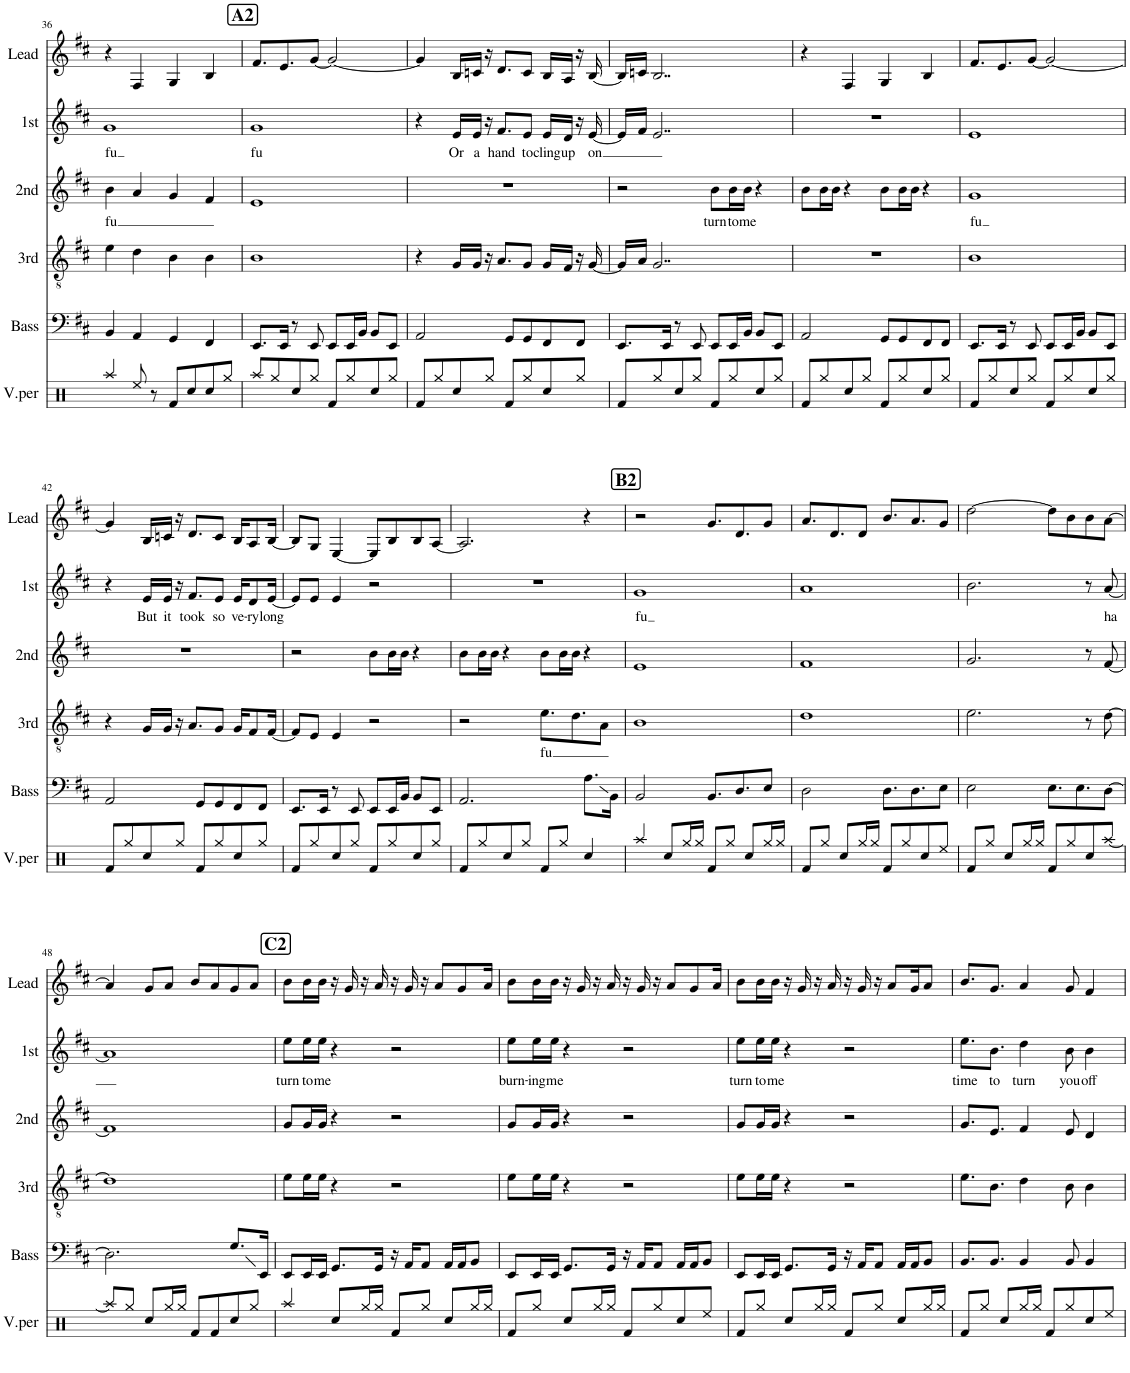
**kern	**kern	**kern	**text	**kern	**text	**kern	**text	**kern
*part6	*part5	*part4	*part4	*part3	*part3	*part2	*part2	*part1
*staff6	*staff5	*staff4	*staff4	*staff3	*staff3	*staff2	*staff2	*staff1
*I"V.per	*I"Bass	*I"3rd	*	*I"2nd	*	*I"1st	*	*I"Lead
*I'V.per	*I'Bass	*I'3rd	*	*I'2nd	*	*I'1st	*	*I'Lead
!!LO:PB:g=z
*clefX	*clefF4	*clefGv2	*	*clefG2	*	*clefG2	*	*clefG2
*k[]	*k[f#c#]	*k[f#c#]	*	*k[f#c#]	*	*k[f#c#]	*	*k[f#c#]
*M4/4	*M4/4	*M4/4	*	*M4/4	*	*M4/4	*	*M4/4
=36	=36	=36	=36	=36	=36	=36	=36	=36
!	!	!	!	!	!LO:LY:b	!	!LO:LY:b	!
4Raa/	4BB/	4e\	.	4b\	fu	1g	fu	4r
8Ree/	4AA/	4d\	.	4a/	.	.	.	4F#/
8r	.	.	.	.	.	.	.	.
8Rf/L	4GG/	4B\	.	4g/	.	.	.	4G/
8Rcc/	.	.	.	.	.	.	.	.
8Rcc/	4FF#/	4B\	.	4f#/	.	.	.	4B/
8Rgg/J	.	.	.	.	.	.	.	.
!!LO:REH:place=s1:a:B:cj:fs=14:t=A2
=37	=37	=37	=37	=37	=37	=37	=37	=37
!	!	!	!	!	!	!	!LO:LY:b	!
8Raa/L	8.EE/L	1B	.	1e	.	1g	fu	8.f#/L
8Rgg/	.	.	.	.	.	.	.	.
.	16EE/Jk	.	.	.	.	.	.	8.e/
8Rcc/	8r	.	.	.	.	.	.	.
8Rgg/J	8EE/	.	.	.	.	.	.	[8g/J
8Rf/L	8EE/L	.	.	.	.	.	.	2g/_
8Rgg/	16EE/L	.	.	.	.	.	.	.
.	16BB/JJ	.	.	.	.	.	.	.
8Rcc/	8BB/L	.	.	.	.	.	.	.
8Rgg/J	8EE/J	.	.	.	.	.	.	.
=38	=38	=38	=38	=38	=38	=38	=38	=38
8Rf/L	2AA/	4r	.	1r	.	4r	.	4g/]
8Rgg/	.	.	.	.	.	.	.	.
!	!	!	!	!	!	!	!LO:LY:b	!
8Rcc/	.	16G/LL	.	.	.	16e/LL	Or	16B/LL
!	!	!	!	!	!	!	!LO:LY:b	!
.	.	16G/JJ	.	.	.	16e/JJ	a	16cn/JJ
8Rgg/J	.	16r	.	.	.	16r	.	16r
!	!	!	!	!	!	!	!LO:LY:b	!
.	.	8.A/L	.	.	.	8.f#/L	hand	8.d/L
8Rf/L	8GG/L	.	.	.	.	.	.	.
!	!	!	!	!	!	!	!LO:LY:b	!
8Rgg/	8GG/	8G/J	.	.	.	8e/J	to	8c/J
!	!	!	!	!	!	!	!LO:LY:b	!
8Rcc/	8FF#/	16G/LL	.	.	.	16e/LL	cling	16B/LL
!	!	!	!	!	!	!	!LO:LY:b	!
.	.	16F#/JJ	.	.	.	16d/JJ	up	16A/JJ
8Rgg/J	8FF#/J	16r	.	.	.	16r	.	16r
!	!	!	!	!	!	!	!LO:LY:b	!
.	.	[16G/	.	.	.	[16e/	on	[16B/
=39	=39	=39	=39	=39	=39	=39	=39	=39
8Rf/L	8.EE/L	16G/LL]	.	2r	.	16e/LL]	.	16B/LL]
.	.	16A/JJ	.	.	.	16f#/JJ	.	16cn/JJ
8Rgg/	.	2..G/	.	.	.	2..e/	.	2..B/
.	16EE/Jk	.	.	.	.	.	.	.
8Rcc/	8r	.	.	.	.	.	.	.
8Rgg/J	8EE/	.	.	.	.	.	.	.
!	!	!	!	!	!LO:LY:b	!	!	!
8Rf/L	8EE/L	.	.	8b\L	turn	.	.	.
!	!	!	!	!	!LO:LY:b	!	!	!
8Rgg/	16EE/L	.	.	16b\L	to	.	.	.
!	!	!	!	!	!LO:LY:b	!	!	!
.	16BB/JJ	.	.	16b\JJ	me	.	.	.
8Rcc/	8BB/L	.	.	4r	.	.	.	.
8Rgg/J	8EE/J	.	.	.	.	.	.	.
=40	=40	=40	=40	=40	=40	=40	=40	=40
8Rf/L	2AA/	1r	.	8b\L	.	1r	.	4r
8Rgg/	.	.	.	16b\L	.	.	.	.
.	.	.	.	16b\JJ	.	.	.	.
8Rcc/	.	.	.	4r	.	.	.	4F#/
8Rgg/J	.	.	.	.	.	.	.	.
8Rf/L	8GG/L	.	.	8b\L	.	.	.	4G/
8Rgg/	8GG/	.	.	16b\L	.	.	.	.
.	.	.	.	16b\JJ	.	.	.	.
8Rcc/	8FF#/	.	.	4r	.	.	.	4B/
8Rgg/J	8FF#/J	.	.	.	.	.	.	.
=41	=41	=41	=41	=41	=41	=41	=41	=41
!	!	!	!	!	!LO:LY:b	!	!	!
8Rf/L	8.EE/L	1B	.	1g	fu	1e	.	8.f#/L
8Rgg/	.	.	.	.	.	.	.	.
.	16EE/Jk	.	.	.	.	.	.	8.e/
8Rcc/	8r	.	.	.	.	.	.	.
8Rgg/J	8EE/	.	.	.	.	.	.	[8g/J
8Rf/L	8EE/L	.	.	.	.	.	.	2g/_
8Rgg/	16EE/L	.	.	.	.	.	.	.
.	16BB/JJ	.	.	.	.	.	.	.
8Rcc/	8BB/L	.	.	.	.	.	.	.
8Rgg/J	8EE/J	.	.	.	.	.	.	.
!!LO:LB:g=z
=42	=42	=42	=42	=42	=42	=42	=42	=42
8Rf/L	2AA/	4r	.	1r	.	4r	.	4g/]
8Rgg/	.	.	.	.	.	.	.	.
!	!	!	!	!	!	!	!LO:LY:b	!
8Rcc/	.	16G/LL	.	.	.	16e/LL	But	16B/LL
!	!	!	!	!	!	!	!LO:LY:b	!
.	.	16G/JJ	.	.	.	16e/JJ	it	16cn/JJ
8Rgg/J	.	16r	.	.	.	16r	.	16r
!	!	!	!	!	!	!	!LO:LY:b	!
.	.	8.A/L	.	.	.	8.f#/L	took	8.d/L
8Rf/L	8GG/L	.	.	.	.	.	.	.
!	!	!	!	!	!	!	!LO:LY:b	!
8Rgg/	8GG/	8G/J	.	.	.	8e/J	so	8c/J
!	!	!	!	!	!	!	!LO:LY:b	!
8Rcc/	8FF#/	16G/KL	.	.	.	16e/KL	ve-	16B/KL
!	!	!	!	!	!	!	!LO:LY:b	!
.	.	8F#/	.	.	.	8d/	-ry	8A/
8Rgg/J	8FF#/J	.	.	.	.	.	.	.
!	!	!	!	!	!	!	!LO:LY:b	!
.	.	[16F#/Jk	.	.	.	[16e/Jk	long	[16B/Jk
=43	=43	=43	=43	=43	=43	=43	=43	=43
8Rf/L	8.EE/L	8F#/L]	.	2r	.	8e/L]	.	8B/L]
8Rgg/	.	8E/J	.	.	.	8e/J	.	8G/J
.	16EE/Jk	.	.	.	.	.	.	.
8Rcc/	8r	4E/	.	.	.	4e/	.	[4E/
8Rgg/J	8EE/	.	.	.	.	.	.	.
8Rf/L	8EE/L	2r	.	8b\L	.	2r	.	8E/L]
8Rgg/	16EE/L	.	.	16b\L	.	.	.	8B/
.	16BB/JJ	.	.	16b\JJ	.	.	.	.
8Rcc/	8BB/L	.	.	4r	.	.	.	8B/
8Rgg/J	8EE/J	.	.	.	.	.	.	[8A/J
=44	=44	=44	=44	=44	=44	=44	=44	=44
8Rf/L	2.AA/	2r	.	8b\L	.	1r	.	2.A/]
8Rgg/	.	.	.	16b\L	.	.	.	.
.	.	.	.	16b\JJ	.	.	.	.
8Rcc/	.	.	.	4r	.	.	.	.
8Rgg/J	.	.	.	.	.	.	.	.
!	!	!	!LO:LY:b	!	!	!	!	!
8Rf/L	.	8.e\L	fu	8b\L	.	.	.	.
8Rgg/J	.	.	.	16b\L	.	.	.	.
.	.	8.d\	.	16b\JJ	.	.	.	.
4Rcc/	8.A\L	.	.	4r	.	.	.	4r
.	.	8A\J	.	.	.	.	.	.
.	16BB\Jk	.	.	.	.	.	.	.
!!LO:REH:place=s1:a:B:cj:fs=14:t=B2
=45	=45	=45	=45	=45	=45	=45	=45	=45
!	!	!	!	!	!	!	!LO:LY:b	!
4Raa/	2BB/	1B	.	1e	.	1g	fu	2r
8Rcc/L	.	.	.	.	.	.	.	.
16Rgg/L	.	.	.	.	.	.	.	.
16Rgg/JJ	.	.	.	.	.	.	.	.
8Rf/L	8.BB/L	.	.	.	.	.	.	8.g/L
8Rgg/J	.	.	.	.	.	.	.	.
.	8.D/	.	.	.	.	.	.	8.d/
8Rcc/L	.	.	.	.	.	.	.	.
16Rgg/L	8E/J	.	.	.	.	.	.	8g/J
16Rgg/JJ	.	.	.	.	.	.	.	.
=46	=46	=46	=46	=46	=46	=46	=46	=46
8Rf/L	2D\	1d	.	1f#	.	1a	.	8.a/L
8Rgg/J	.	.	.	.	.	.	.	.
.	.	.	.	.	.	.	.	8.d/
8Rcc/L	.	.	.	.	.	.	.	.
16Rgg/L	.	.	.	.	.	.	.	8d/J
16Rgg/JJ	.	.	.	.	.	.	.	.
8Rf/L	8.D\L	.	.	.	.	.	.	8.b/L
8Rgg/	.	.	.	.	.	.	.	.
.	8.D\	.	.	.	.	.	.	8.a/
8Rcc/	.	.	.	.	.	.	.	.
8Ree/J	8E\J	.	.	.	.	.	.	8g/J
=47	=47	=47	=47	=47	=47	=47	=47	=47
8Rf/L	2E\	2.e\	.	2.g/	.	2.b\	.	[2dd\
8Rgg/J	.	.	.	.	.	.	.	.
8Rcc/L	.	.	.	.	.	.	.	.
16Rgg/L	.	.	.	.	.	.	.	.
16Rgg/JJ	.	.	.	.	.	.	.	.
8Rf/L	8.E\L	.	.	.	.	.	.	8dd\L]
8Rgg/	.	.	.	.	.	.	.	8b\
.	8.E\	.	.	.	.	.	.	.
8Rcc/	.	8r	.	8r	.	8r	.	8b\
!	!	!	!	!	!	!	!LO:LY:b	!
[8Raa/J	[8D\J	[8d\	.	[8f#/	.	[8a/	ha	[8a\J
!!LO:LB:g=z
=48	=48	=48	=48	=48	=48	=48	=48	=48
8Raa/L]	2.D\]	1d]	.	1f#]	.	1a]	.	4a/]
8Rgg/J	.	.	.	.	.	.	.	.
8Rcc/L	.	.	.	.	.	.	.	8g/L
16Rgg/L	.	.	.	.	.	.	.	8a/J
16Rgg/JJ	.	.	.	.	.	.	.	.
8Rf/L	.	.	.	.	.	.	.	8b/L
8Rf/	.	.	.	.	.	.	.	8a/
8Rcc/	8.G/L	.	.	.	.	.	.	8g/
8Rgg/J	.	.	.	.	.	.	.	8a/J
.	16EE/Jk	.	.	.	.	.	.	.
!!LO:REH:place=s1:a:B:cj:fs=14:t=C2
=49	=49	=49	=49	=49	=49	=49	=49	=49
!	!	!	!	!	!	!	!LO:LY:b	!
4Raa/	8EE/L	8e\L	.	8g/L	.	8ee\L	turn	8b\L
!	!	!	!	!	!	!	!LO:LY:b	!
.	16EE/L	16e\L	.	16g/L	.	16ee\L	to	16b\L
!	!	!	!	!	!	!	!LO:LY:b	!
.	16EE/JJ	16e\JJ	.	16g/JJ	.	16ee\JJ	me	16b\JJ
8Rcc/L	8.GG/L	4r	.	4r	.	4r	.	16r
.	.	.	.	.	.	.	.	16g/
16Rgg/L	.	.	.	.	.	.	.	16r
16Rgg/JJ	16GG/Jk	.	.	.	.	.	.	16a/
8Rf/L	16r	2r	.	2r	.	2r	.	16r
.	16AA/KL	.	.	.	.	.	.	16g/
8Rgg/J	8AA/J	.	.	.	.	.	.	16r
.	.	.	.	.	.	.	.	8a/L
8Rcc/L	16AA/LL	.	.	.	.	.	.	.
.	16AA/J	.	.	.	.	.	.	8g/
16Rgg/L	8BB/J	.	.	.	.	.	.	.
16Rgg/JJ	.	.	.	.	.	.	.	16a/Jk
=50	=50	=50	=50	=50	=50	=50	=50	=50
!	!	!	!	!	!	!	!LO:LY:b	!
8Rf/L	8EE/L	8e\L	.	8g/L	.	8ee\L	burn-	8b\L
!	!	!	!	!	!	!	!LO:LY:b	!
8Rgg/J	16EE/L	16e\L	.	16g/L	.	16ee\L	-ing	16b\L
!	!	!	!	!	!	!	!LO:LY:b	!
.	16EE/JJ	16e\JJ	.	16g/JJ	.	16ee\JJ	me	16b\JJ
8Rcc/L	8.GG/L	4r	.	4r	.	4r	.	16r
.	.	.	.	.	.	.	.	16g/
16Rgg/L	.	.	.	.	.	.	.	16r
16Rgg/JJ	16GG/Jk	.	.	.	.	.	.	16a/
8Rf/L	16r	2r	.	2r	.	2r	.	16r
.	16AA/KL	.	.	.	.	.	.	16g/
8Rgg/	8AA/J	.	.	.	.	.	.	16r
.	.	.	.	.	.	.	.	8a/L
8Rcc/	16AA/LL	.	.	.	.	.	.	.
.	16AA/J	.	.	.	.	.	.	8g/
8Ree/J	8BB/J	.	.	.	.	.	.	.
.	.	.	.	.	.	.	.	16a/Jk
=51	=51	=51	=51	=51	=51	=51	=51	=51
!	!	!	!	!	!	!	!LO:LY:b	!
8Rf/L	8EE/L	8e\L	.	8g/L	.	8ee\L	turn	8b\L
!	!	!	!	!	!	!	!LO:LY:b	!
8Rgg/J	16EE/L	16e\L	.	16g/L	.	16ee\L	to	16b\L
!	!	!	!	!	!	!	!LO:LY:b	!
.	16EE/JJ	16e\JJ	.	16g/JJ	.	16ee\JJ	me	16b\JJ
8Rcc/L	8.GG/L	4r	.	4r	.	4r	.	16r
.	.	.	.	.	.	.	.	16g/
16Rgg/L	.	.	.	.	.	.	.	16r
16Rgg/JJ	16GG/Jk	.	.	.	.	.	.	16a/
8Rf/L	16r	2r	.	2r	.	2r	.	16r
.	16AA/KL	.	.	.	.	.	.	16g/
8Rgg/J	8AA/J	.	.	.	.	.	.	16r
.	.	.	.	.	.	.	.	8a/L
8Rcc/L	16AA/LL	.	.	.	.	.	.	.
.	16AA/J	.	.	.	.	.	.	16g/K
16Rgg/L	8BB/J	.	.	.	.	.	.	8a/J
16Rgg/JJ	.	.	.	.	.	.	.	.
=52	=52	=52	=52	=52	=52	=52	=52	=52
!	!	!	!	!	!	!	!LO:LY:b	!
8Rf/L	8.BB/L	8.e\L	.	8.g/L	.	8.ee\L	time	8.b/L
8Rgg/J	.	.	.	.	.	.	.	.
!	!	!	!	!	!	!	!LO:LY:b	!
.	8.BB/J	8.B\J	.	8.e/J	.	8.b\J	to	8.g/J
8Rcc/L	.	.	.	.	.	.	.	.
!	!	!	!	!	!	!	!LO:LY:b	!
16Rgg/L	4BB/	4d\	.	4f#/	.	4dd\	turn	4a/
16Rgg/JJ	.	.	.	.	.	.	.	.
8Rf/L	.	.	.	.	.	.	.	.
!	!	!	!	!	!	!	!LO:LY:b	!
8Rgg/	8BB/	8B\	.	8e/	.	8b\	you	8g/
!	!	!	!	!	!	!	!LO:LY:b	!
8Rcc/	4BB/	4B\	.	4d/	.	4b\	off	4f#/
8Ree/J	.	.	.	.	.	.	.	.
=	=	=	=	=	=	=	=	=
*-	*-	*-	*-	*-	*-	*-	*-	*-
